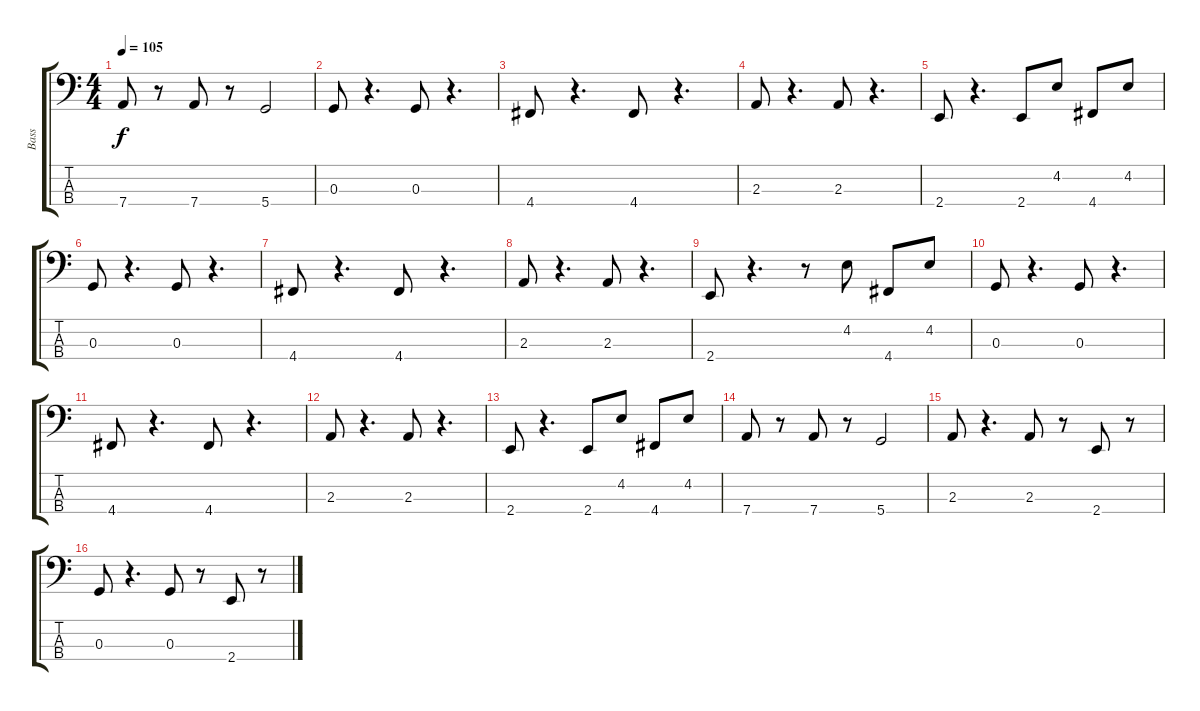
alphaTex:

\track ("Bass" "Bass") {instrument electricbasspick}
\staff {score tabs}
\tuning (F2 C2 G1 D1) {hide}
\ts (4 4)
\tempo 105
\clef f4
\ks c
7.4.8{dy f} r.8 7.4.8 r.8 5.4.2 |
0.3.8 r.4{d} 0.3.8 r.4{d} |
4.4.8 r.4{d} 4.4.8 r.4{d} |
2.3.8 r.4{d} 2.3.8 r.4{d} |
2.4.8 r.4{d} 2.4.8 4.2.8 4.4.8 4.2.8 |
0.3.8 r.4{d} 0.3.8 r.4{d} |
4.4.8 r.4{d} 4.4.8 r.4{d} |
2.3.8 r.4{d} 2.3.8 r.4{d} |
2.4.8 r.4{d} r.8 4.2.8 4.4.8 4.2.8 |
0.3.8 r.4{d} 0.3.8 r.4{d} |
4.4.8 r.4{d} 4.4.8 r.4{d} |
2.3.8 r.4{d} 2.3.8 r.4{d} |
2.4.8 r.4{d} 2.4.8 4.2.8 4.4.8 4.2.8 |
7.4.8 r.8 7.4.8 r.8 5.4.2 |
2.3.8 r.4{d} 2.3.8 r.8 2.4.8 r.8 |
0.3.8 r.4{d} 0.3.8 r.8 2.4.8 r.8
